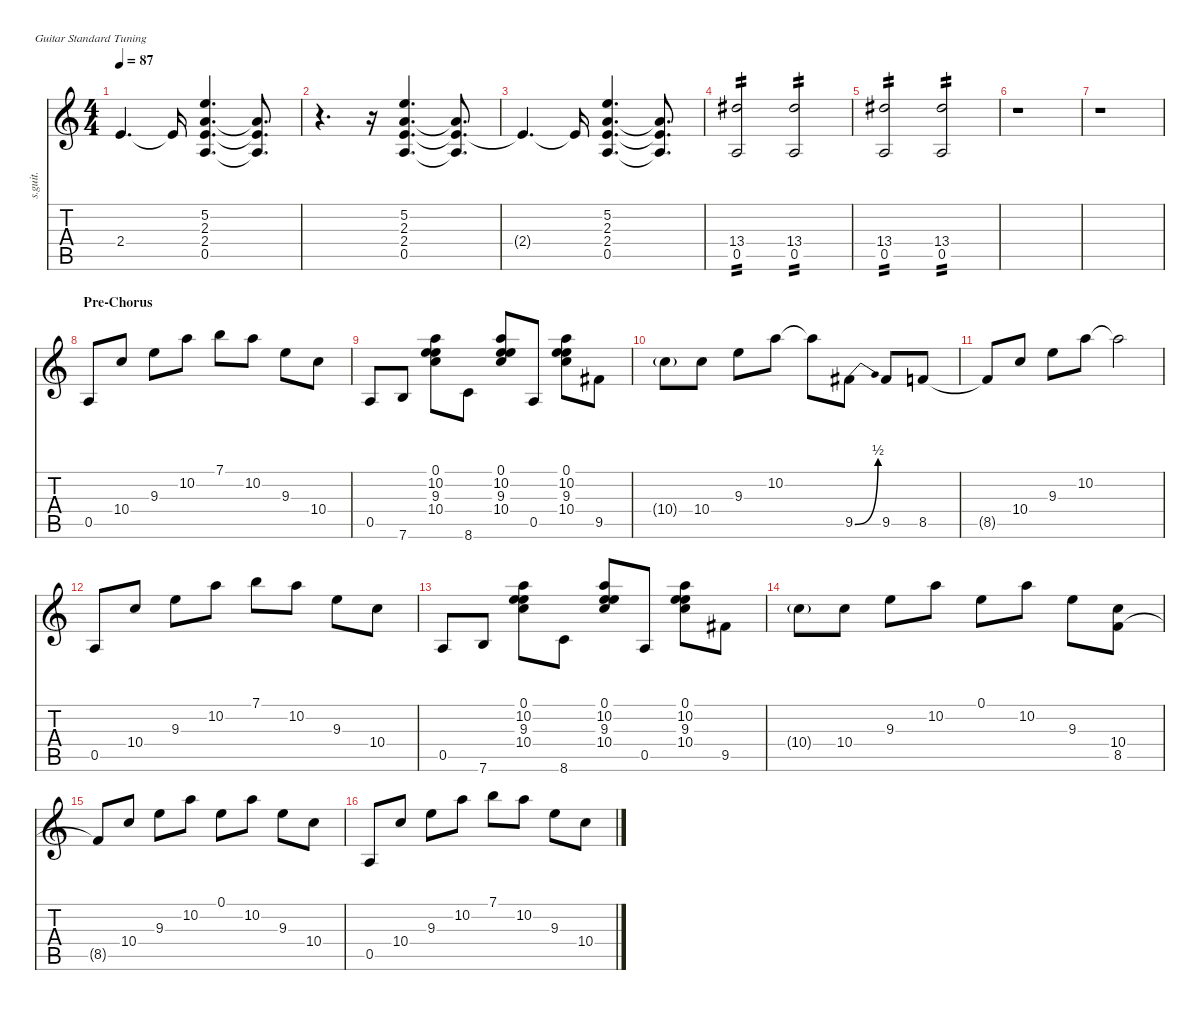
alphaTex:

\defaultSystemsLayout 4
\hideDynamics
\bracketExtendMode nobrackets
\track ("Chris/Dave (Additional Guitars)" "s.guit.") {instrument electricguitarclean}
\staff {score tabs}
\tuning (E4 B3 G3 D3 A2 E2)
\ts (4 4)
\tempo 87
\clef g2
\ks c
2.4{t}.4{d lyrics (0 "") lyrics (1 "") lyrics (2 "") lyrics (3 "") lyrics (4 "") dy f} 2.4{t}.16{lyrics (0 "") lyrics (1 "") lyrics (2 "") lyrics (3 "") lyrics (4 "")} (5.2 2.3 2.4 0.5).4{d lyrics (0 "") lyrics (1 "") lyrics (2 "") lyrics (3 "") lyrics (4 "")} (2.3{t} 2.4{t} 0.5{t}).8{d lyrics (0 "") lyrics (1 "") lyrics (2 "") lyrics (3 "") lyrics (4 "")} |
r.4{d} r.16 (5.2 2.3 2.4 0.5).4{d lyrics (0 "") lyrics (1 "") lyrics (2 "") lyrics (3 "") lyrics (4 "")} (2.3{t} 2.4{t} 0.5{t}).8{d lyrics (0 "") lyrics (1 "") lyrics (2 "") lyrics (3 "") lyrics (4 "")} |
2.4{t}.4{d lyrics (0 "") lyrics (1 "") lyrics (2 "") lyrics (3 "") lyrics (4 "")} 2.4{t}.16{lyrics (0 "") lyrics (1 "") lyrics (2 "") lyrics (3 "") lyrics (4 "")} (5.2 2.3 2.4 0.5).4{d lyrics (0 "") lyrics (1 "") lyrics (2 "") lyrics (3 "") lyrics (4 "")} (2.3{t} 2.4{t} 0.5{t}).8{d lyrics (0 "") lyrics (1 "") lyrics (2 "") lyrics (3 "") lyrics (4 "")} |
(13.4{acc #} 0.5).2{lyrics (0 "") lyrics (1 "") lyrics (2 "") lyrics (3 "") lyrics (4 "") tp 2} (13.4{acc #} 0.5).2{lyrics (0 "") lyrics (1 "") lyrics (2 "") lyrics (3 "") lyrics (4 "") tp 2} |
(13.4{acc #} 0.5).2{lyrics (0 "") lyrics (1 "") lyrics (2 "") lyrics (3 "") lyrics (4 "") tp 2} (13.4{acc #} 0.5).2{lyrics (0 "") lyrics (1 "") lyrics (2 "") lyrics (3 "") lyrics (4 "") tp 2} |
r.1 |
r.1 |
\section ("" "Pre-Chorus")
0.5.8{lyrics (0 "") lyrics (1 "") lyrics (2 "") lyrics (3 "") lyrics (4 "")} 10.4.8{lyrics (0 "") lyrics (1 "") lyrics (2 "") lyrics (3 "") lyrics (4 "")} 9.3.8{lyrics (0 "") lyrics (1 "") lyrics (2 "") lyrics (3 "") lyrics (4 "")} 10.2.8{lyrics (0 "") lyrics (1 "") lyrics (2 "") lyrics (3 "") lyrics (4 "")} 7.1.8{lyrics (0 "") lyrics (1 "") lyrics (2 "") lyrics (3 "") lyrics (4 "")} 10.2.8{lyrics (0 "") lyrics (1 "") lyrics (2 "") lyrics (3 "") lyrics (4 "")} 9.3.8{lyrics (0 "") lyrics (1 "") lyrics (2 "") lyrics (3 "") lyrics (4 "")} 10.4.8{lyrics (0 "") lyrics (1 "") lyrics (2 "") lyrics (3 "") lyrics (4 "")} |
0.5.8{lyrics (0 "") lyrics (1 "") lyrics (2 "") lyrics (3 "") lyrics (4 "")} 7.6.8{lyrics (0 "") lyrics (1 "") lyrics (2 "") lyrics (3 "") lyrics (4 "")} (0.1 10.2 9.3 10.4).8{lyrics (0 "") lyrics (1 "") lyrics (2 "") lyrics (3 "") lyrics (4 "")} 8.6.8{lyrics (0 "") lyrics (1 "") lyrics (2 "") lyrics (3 "") lyrics (4 "")} (0.1 10.2 9.3 10.4).8{lyrics (0 "") lyrics (1 "") lyrics (2 "") lyrics (3 "") lyrics (4 "")} 0.5.8{lyrics (0 "") lyrics (1 "") lyrics (2 "") lyrics (3 "") lyrics (4 "")} (0.1 10.2 9.3 10.4).8{lyrics (0 "") lyrics (1 "") lyrics (2 "") lyrics (3 "") lyrics (4 "")} 9.5{acc #}.8{lyrics (0 "") lyrics (1 "") lyrics (2 "") lyrics (3 "") lyrics (4 "")} |
10.4{g}.8{lyrics (0 "") lyrics (1 "") lyrics (2 "") lyrics (3 "") lyrics (4 "") dy ff} 10.4.8{lyrics (0 "") lyrics (1 "") lyrics (2 "") lyrics (3 "") lyrics (4 "") dy f} 9.3.8{lyrics (0 "") lyrics (1 "") lyrics (2 "") lyrics (3 "") lyrics (4 "")} 10.2.8{lyrics (0 "") lyrics (1 "") lyrics (2 "") lyrics (3 "") lyrics (4 "")} 10.2{t}.8{lyrics (0 "") lyrics (1 "") lyrics (2 "") lyrics (3 "") lyrics (4 "")} 9.5{be (bend 0 0 60 2) acc #}.8{lyrics (0 "") lyrics (1 "") lyrics (2 "") lyrics (3 "") lyrics (4 "")} 9.5{acc #}.8{lyrics (0 "") lyrics (1 "") lyrics (2 "") lyrics (3 "") lyrics (4 "")} 8.5.8{lyrics (0 "") lyrics (1 "") lyrics (2 "") lyrics (3 "") lyrics (4 "")} |
8.5{t}.8{lyrics (0 "") lyrics (1 "") lyrics (2 "") lyrics (3 "") lyrics (4 "")} 10.4.8{lyrics (0 "") lyrics (1 "") lyrics (2 "") lyrics (3 "") lyrics (4 "")} 9.3.8{lyrics (0 "") lyrics (1 "") lyrics (2 "") lyrics (3 "") lyrics (4 "")} 10.2.8{lyrics (0 "") lyrics (1 "") lyrics (2 "") lyrics (3 "") lyrics (4 "")} 10.2{t}.2{lyrics (0 "") lyrics (1 "") lyrics (2 "") lyrics (3 "") lyrics (4 "")} |
0.5.8{lyrics (0 "") lyrics (1 "") lyrics (2 "") lyrics (3 "") lyrics (4 "")} 10.4.8{lyrics (0 "") lyrics (1 "") lyrics (2 "") lyrics (3 "") lyrics (4 "")} 9.3.8{lyrics (0 "") lyrics (1 "") lyrics (2 "") lyrics (3 "") lyrics (4 "")} 10.2.8{lyrics (0 "") lyrics (1 "") lyrics (2 "") lyrics (3 "") lyrics (4 "")} 7.1.8{lyrics (0 "") lyrics (1 "") lyrics (2 "") lyrics (3 "") lyrics (4 "")} 10.2.8{lyrics (0 "") lyrics (1 "") lyrics (2 "") lyrics (3 "") lyrics (4 "")} 9.3.8{lyrics (0 "") lyrics (1 "") lyrics (2 "") lyrics (3 "") lyrics (4 "")} 10.4.8{lyrics (0 "") lyrics (1 "") lyrics (2 "") lyrics (3 "") lyrics (4 "")} |
0.5.8{lyrics (0 "") lyrics (1 "") lyrics (2 "") lyrics (3 "") lyrics (4 "")} 7.6.8{lyrics (0 "") lyrics (1 "") lyrics (2 "") lyrics (3 "") lyrics (4 "")} (0.1 10.2 9.3 10.4).8{lyrics (0 "") lyrics (1 "") lyrics (2 "") lyrics (3 "") lyrics (4 "")} 8.6.8{lyrics (0 "") lyrics (1 "") lyrics (2 "") lyrics (3 "") lyrics (4 "")} (0.1 10.2 9.3 10.4).8{lyrics (0 "") lyrics (1 "") lyrics (2 "") lyrics (3 "") lyrics (4 "")} 0.5.8{lyrics (0 "") lyrics (1 "") lyrics (2 "") lyrics (3 "") lyrics (4 "")} (0.1 10.2 9.3 10.4).8{lyrics (0 "") lyrics (1 "") lyrics (2 "") lyrics (3 "") lyrics (4 "")} 9.5{acc #}.8{lyrics (0 "") lyrics (1 "") lyrics (2 "") lyrics (3 "") lyrics (4 "")} |
10.4{g}.8{lyrics (0 "") lyrics (1 "") lyrics (2 "") lyrics (3 "") lyrics (4 "") dy ff} 10.4.8{lyrics (0 "") lyrics (1 "") lyrics (2 "") lyrics (3 "") lyrics (4 "") dy f} 9.3.8{lyrics (0 "") lyrics (1 "") lyrics (2 "") lyrics (3 "") lyrics (4 "")} 10.2.8{lyrics (0 "") lyrics (1 "") lyrics (2 "") lyrics (3 "") lyrics (4 "")} 0.1.8{lyrics (0 "") lyrics (1 "") lyrics (2 "") lyrics (3 "") lyrics (4 "")} 10.2.8{lyrics (0 "") lyrics (1 "") lyrics (2 "") lyrics (3 "") lyrics (4 "")} 9.3.8{lyrics (0 "") lyrics (1 "") lyrics (2 "") lyrics (3 "") lyrics (4 "")} (10.4 8.5).8{lyrics (0 "") lyrics (1 "") lyrics (2 "") lyrics (3 "") lyrics (4 "")} |
8.5{t}.8{lyrics (0 "") lyrics (1 "") lyrics (2 "") lyrics (3 "") lyrics (4 "")} 10.4.8{lyrics (0 "") lyrics (1 "") lyrics (2 "") lyrics (3 "") lyrics (4 "")} 9.3.8{lyrics (0 "") lyrics (1 "") lyrics (2 "") lyrics (3 "") lyrics (4 "")} 10.2.8{lyrics (0 "") lyrics (1 "") lyrics (2 "") lyrics (3 "") lyrics (4 "")} 0.1.8{lyrics (0 "") lyrics (1 "") lyrics (2 "") lyrics (3 "") lyrics (4 "")} 10.2.8{lyrics (0 "") lyrics (1 "") lyrics (2 "") lyrics (3 "") lyrics (4 "")} 9.3.8{lyrics (0 "") lyrics (1 "") lyrics (2 "") lyrics (3 "") lyrics (4 "")} 10.4.8{lyrics (0 "") lyrics (1 "") lyrics (2 "") lyrics (3 "") lyrics (4 "")} |
0.5.8{lyrics (0 "") lyrics (1 "") lyrics (2 "") lyrics (3 "") lyrics (4 "")} 10.4.8{lyrics (0 "") lyrics (1 "") lyrics (2 "") lyrics (3 "") lyrics (4 "")} 9.3.8{lyrics (0 "") lyrics (1 "") lyrics (2 "") lyrics (3 "") lyrics (4 "")} 10.2.8{lyrics (0 "") lyrics (1 "") lyrics (2 "") lyrics (3 "") lyrics (4 "")} 7.1.8{lyrics (0 "") lyrics (1 "") lyrics (2 "") lyrics (3 "") lyrics (4 "")} 10.2.8{lyrics (0 "") lyrics (1 "") lyrics (2 "") lyrics (3 "") lyrics (4 "")} 9.3.8{lyrics (0 "") lyrics (1 "") lyrics (2 "") lyrics (3 "") lyrics (4 "")} 10.4.8{lyrics (0 "") lyrics (1 "") lyrics (2 "") lyrics (3 "") lyrics (4 "")}
